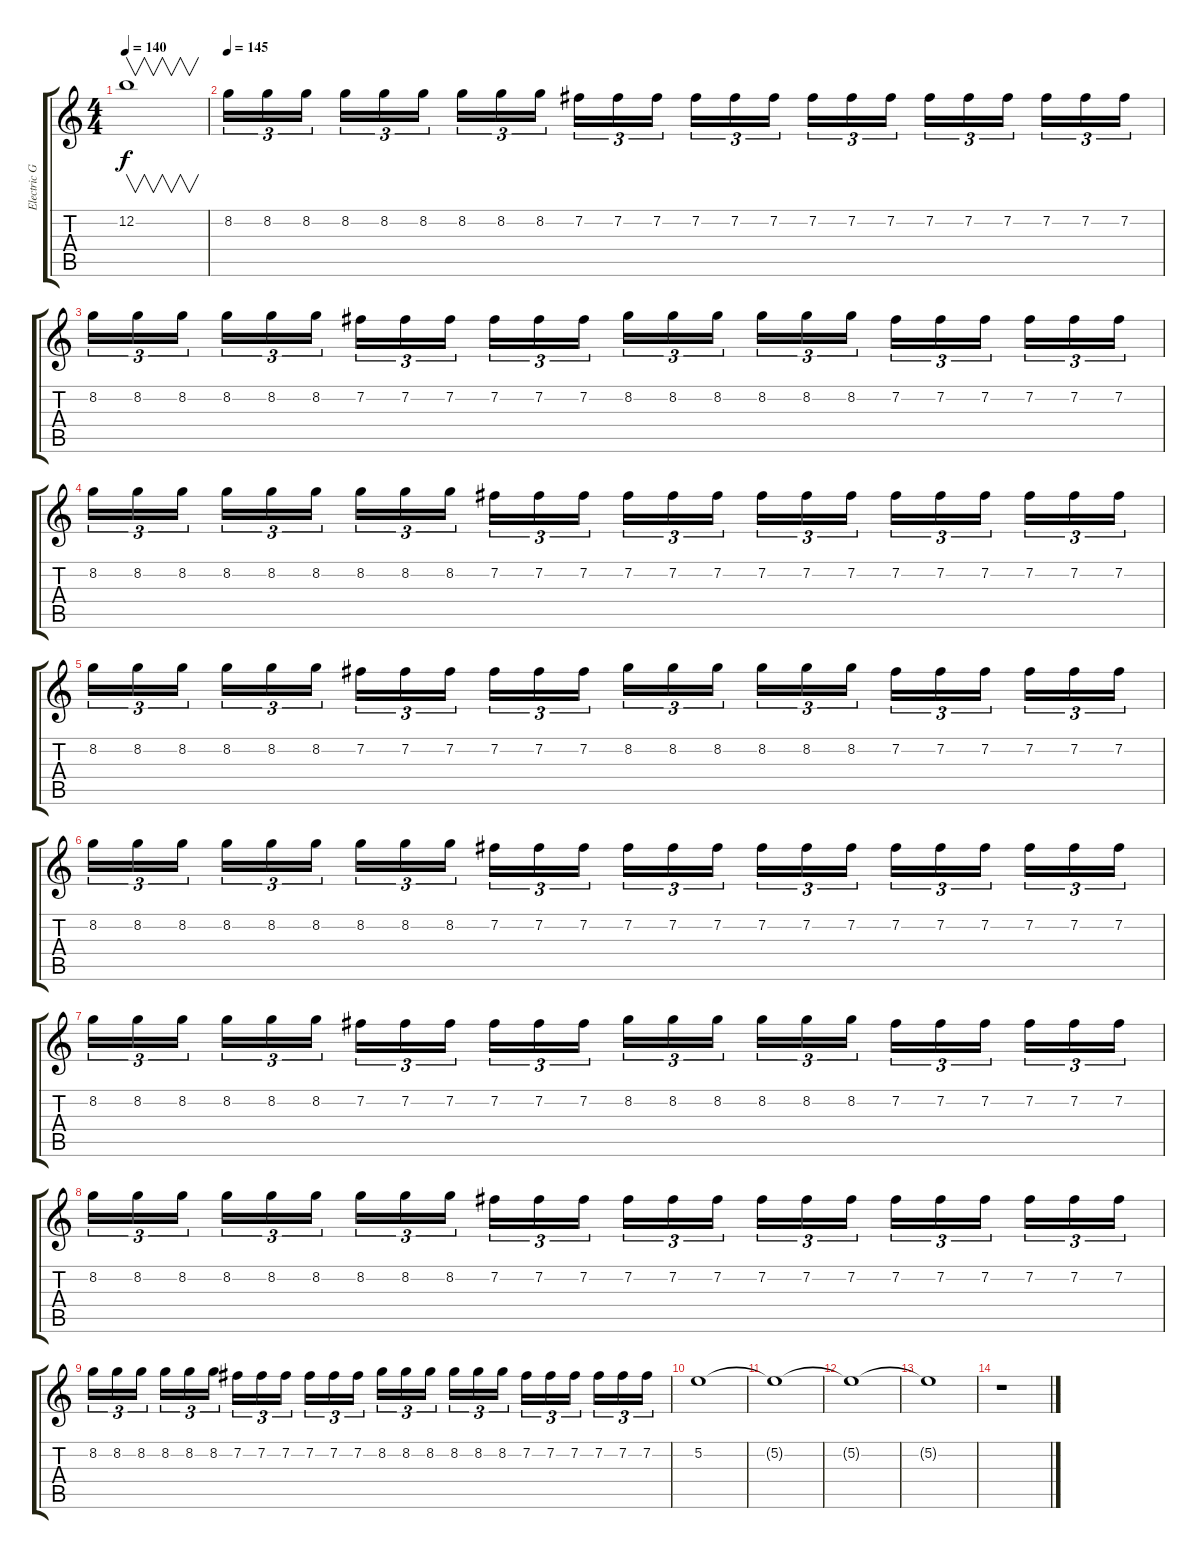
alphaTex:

\track ("Electric Guitar 1" "Electric G") {instrument distortionguitar}
\staff {score tabs}
\tuning (E4 B3 G3 D3 A2 E2) {hide}
\ts (4 4)
\tempo 140
\clef g2
\ks c
12.2.1{v dy f} |
\tempo 145
8.2.16{tu (3 2)} 8.2.16{tu (3 2)} 8.2.16{tu (3 2)} 8.2.16{tu (3 2)} 8.2.16{tu (3 2)} 8.2.16{tu (3 2)} 8.2.16{tu (3 2)} 8.2.16{tu (3 2)} 8.2.16{tu (3 2)} 7.2.16{tu (3 2)} 7.2.16{tu (3 2)} 7.2.16{tu (3 2)} 7.2.16{tu (3 2)} 7.2.16{tu (3 2)} 7.2.16{tu (3 2)} 7.2.16{tu (3 2)} 7.2.16{tu (3 2)} 7.2.16{tu (3 2)} 7.2.16{tu (3 2)} 7.2.16{tu (3 2)} 7.2.16{tu (3 2)} 7.2.16{tu (3 2)} 7.2.16{tu (3 2)} 7.2.16{tu (3 2)} |
8.2.16{tu (3 2)} 8.2.16{tu (3 2)} 8.2.16{tu (3 2)} 8.2.16{tu (3 2)} 8.2.16{tu (3 2)} 8.2.16{tu (3 2)} 7.2.16{tu (3 2)} 7.2.16{tu (3 2)} 7.2.16{tu (3 2)} 7.2.16{tu (3 2)} 7.2.16{tu (3 2)} 7.2.16{tu (3 2)} 8.2.16{tu (3 2)} 8.2.16{tu (3 2)} 8.2.16{tu (3 2)} 8.2.16{tu (3 2)} 8.2.16{tu (3 2)} 8.2.16{tu (3 2)} 7.2.16{tu (3 2)} 7.2.16{tu (3 2)} 7.2.16{tu (3 2)} 7.2.16{tu (3 2)} 7.2.16{tu (3 2)} 7.2.16{tu (3 2)} |
8.2.16{tu (3 2)} 8.2.16{tu (3 2)} 8.2.16{tu (3 2)} 8.2.16{tu (3 2)} 8.2.16{tu (3 2)} 8.2.16{tu (3 2)} 8.2.16{tu (3 2)} 8.2.16{tu (3 2)} 8.2.16{tu (3 2)} 7.2.16{tu (3 2)} 7.2.16{tu (3 2)} 7.2.16{tu (3 2)} 7.2.16{tu (3 2)} 7.2.16{tu (3 2)} 7.2.16{tu (3 2)} 7.2.16{tu (3 2)} 7.2.16{tu (3 2)} 7.2.16{tu (3 2)} 7.2.16{tu (3 2)} 7.2.16{tu (3 2)} 7.2.16{tu (3 2)} 7.2.16{tu (3 2)} 7.2.16{tu (3 2)} 7.2.16{tu (3 2)} |
8.2.16{tu (3 2)} 8.2.16{tu (3 2)} 8.2.16{tu (3 2)} 8.2.16{tu (3 2)} 8.2.16{tu (3 2)} 8.2.16{tu (3 2)} 7.2.16{tu (3 2)} 7.2.16{tu (3 2)} 7.2.16{tu (3 2)} 7.2.16{tu (3 2)} 7.2.16{tu (3 2)} 7.2.16{tu (3 2)} 8.2.16{tu (3 2)} 8.2.16{tu (3 2)} 8.2.16{tu (3 2)} 8.2.16{tu (3 2)} 8.2.16{tu (3 2)} 8.2.16{tu (3 2)} 7.2.16{tu (3 2)} 7.2.16{tu (3 2)} 7.2.16{tu (3 2)} 7.2.16{tu (3 2)} 7.2.16{tu (3 2)} 7.2.16{tu (3 2)} |
8.2.16{tu (3 2)} 8.2.16{tu (3 2)} 8.2.16{tu (3 2)} 8.2.16{tu (3 2)} 8.2.16{tu (3 2)} 8.2.16{tu (3 2)} 8.2.16{tu (3 2)} 8.2.16{tu (3 2)} 8.2.16{tu (3 2)} 7.2.16{tu (3 2)} 7.2.16{tu (3 2)} 7.2.16{tu (3 2)} 7.2.16{tu (3 2)} 7.2.16{tu (3 2)} 7.2.16{tu (3 2)} 7.2.16{tu (3 2)} 7.2.16{tu (3 2)} 7.2.16{tu (3 2)} 7.2.16{tu (3 2)} 7.2.16{tu (3 2)} 7.2.16{tu (3 2)} 7.2.16{tu (3 2)} 7.2.16{tu (3 2)} 7.2.16{tu (3 2)} |
8.2.16{tu (3 2)} 8.2.16{tu (3 2)} 8.2.16{tu (3 2)} 8.2.16{tu (3 2)} 8.2.16{tu (3 2)} 8.2.16{tu (3 2)} 7.2.16{tu (3 2)} 7.2.16{tu (3 2)} 7.2.16{tu (3 2)} 7.2.16{tu (3 2)} 7.2.16{tu (3 2)} 7.2.16{tu (3 2)} 8.2.16{tu (3 2)} 8.2.16{tu (3 2)} 8.2.16{tu (3 2)} 8.2.16{tu (3 2)} 8.2.16{tu (3 2)} 8.2.16{tu (3 2)} 7.2.16{tu (3 2)} 7.2.16{tu (3 2)} 7.2.16{tu (3 2)} 7.2.16{tu (3 2)} 7.2.16{tu (3 2)} 7.2.16{tu (3 2)} |
8.2.16{tu (3 2)} 8.2.16{tu (3 2)} 8.2.16{tu (3 2)} 8.2.16{tu (3 2)} 8.2.16{tu (3 2)} 8.2.16{tu (3 2)} 8.2.16{tu (3 2)} 8.2.16{tu (3 2)} 8.2.16{tu (3 2)} 7.2.16{tu (3 2)} 7.2.16{tu (3 2)} 7.2.16{tu (3 2)} 7.2.16{tu (3 2)} 7.2.16{tu (3 2)} 7.2.16{tu (3 2)} 7.2.16{tu (3 2)} 7.2.16{tu (3 2)} 7.2.16{tu (3 2)} 7.2.16{tu (3 2)} 7.2.16{tu (3 2)} 7.2.16{tu (3 2)} 7.2.16{tu (3 2)} 7.2.16{tu (3 2)} 7.2.16{tu (3 2)} |
8.2.16{tu (3 2)} 8.2.16{tu (3 2)} 8.2.16{tu (3 2)} 8.2.16{tu (3 2)} 8.2.16{tu (3 2)} 8.2.16{tu (3 2)} 7.2.16{tu (3 2)} 7.2.16{tu (3 2)} 7.2.16{tu (3 2)} 7.2.16{tu (3 2)} 7.2.16{tu (3 2)} 7.2.16{tu (3 2)} 8.2.16{tu (3 2)} 8.2.16{tu (3 2)} 8.2.16{tu (3 2)} 8.2.16{tu (3 2)} 8.2.16{tu (3 2)} 8.2.16{tu (3 2)} 7.2.16{tu (3 2)} 7.2.16{tu (3 2)} 7.2.16{tu (3 2)} 7.2.16{tu (3 2)} 7.2.16{tu (3 2)} 7.2.16{tu (3 2)} |
5.2.1 |
5.2{t}.1{volume 0} |
5.2{t}.1 |
5.2{t}.1 |
r.1
